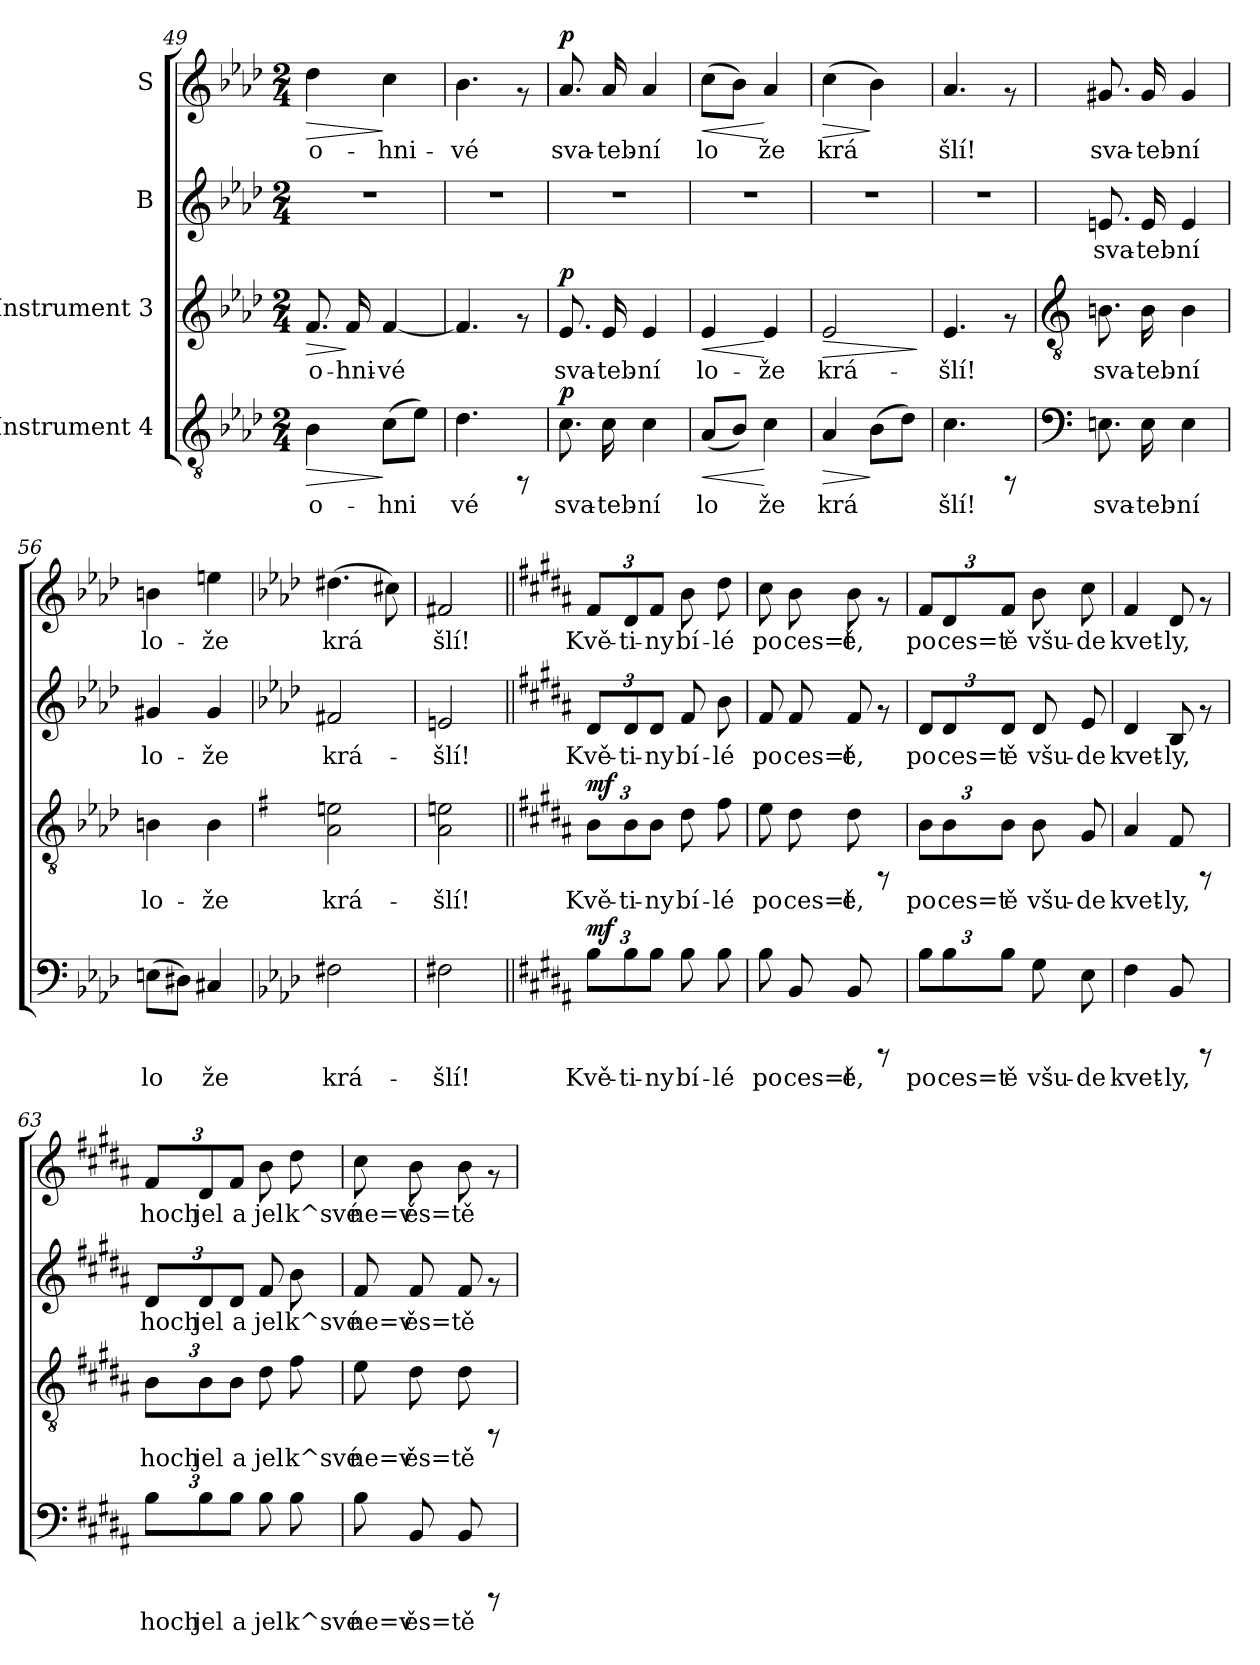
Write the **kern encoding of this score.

**kern	**text	**dynam	**kern	**text	**dynam	**kern	**text	**kern	**text	**dynam
*part4	*part4	*part4	*part3	*part3	*part3	*part2	*part2	*part1	*part1	*part1
*staff4	*staff4	*staff4	*staff3	*staff3	*staff3	*staff2	*staff2	*staff1	*staff1	*staff1
*I"Instrument 4	*	*	*I"Instrument 3	*	*	*I"B	*	*I"S	*	*
*clefGv2	*	*	*clefG2	*	*	*clefG2	*	*clefG2	*	*
*k[b-e-a-d-]	*	*	*k[b-e-a-d-]	*	*	*k[b-e-a-d-]	*	*k[b-e-a-d-]	*	*
*A-:	*	*	*A-:	*	*	*A-:	*	*A-:	*	*
*M2/4	*	*	*M2/4	*	*	*M2/4	*	*M2/4	*	*
=49	=49	=49	=49	=49	=49	=49	=49	=49	=49	=49
!	!LO:LY:b:rj	!LO:HP:b	!	!LO:LY:b:rj	!LO:HP:b	!	!	!	!LO:LY:b:rj	!LO:HP:b
4B-\	o-	>	8.f/	o-	>	2r	.	4dd-\	o-	>
!	!	!	!	!LO:LY:b:rj	!	!	!	!	!	!
.	.	.	16f/	-hni-	]	.	.	.	.	.
!	!LO:LY:b:rj	!	!	!LO:LY:b:rj	!	!	!	!	!LO:LY:b:rj	!
(>8c\L	-hni-	]	[<4f/	-vé	.	.	.	4cc\	-hni-	]
!	!LO:LY:b:rj	!	!	!	!	!	!	!	!	!
8e-\J)	--	.	.	.	.	.	.	.	.	.
=50	=50	=50	=50	=50	=50	=50	=50	=50	=50	=50
!	!LO:LY:b:rj	!	!	!LO:LY:b:rj	!	!	!	!	!LO:LY:b:rj	!
4.d-\	-vé	.	4.f/]	.	.	2r	.	4.b-\	-vé	.
8rFF	.	.	8rf	.	.	.	.	8rf	.	.
=51	=51	=51	=51	=51	=51	=51	=51	=51	=51	=51
!	!LO:LY:b:rj	!LO:DY:a	!	!LO:LY:b:rj	!LO:DY:a	!	!	!	!LO:LY:b:rj	!LO:DY:a
8.c\	sva-	p	8.e-/	sva-	p	2r	.	8.a-/	sva-	p
!	!LO:LY:b:rj	!	!	!LO:LY:b:rj	!	!	!	!	!LO:LY:b:rj	!
16c\	-teb-	.	16e-/	-teb-	.	.	.	16a-/	-teb-	.
!	!LO:LY:b:rj	!	!	!LO:LY:b:rj	!	!	!	!	!LO:LY:b:rj	!
4c\	-ní	.	4e-/	-ní	.	.	.	4a-/	-ní	.
=52	=52	=52	=52	=52	=52	=52	=52	=52	=52	=52
!	!LO:LY:b:rj	!LO:HP:b	!	!LO:LY:b:rj	!LO:HP:b	!	!	!	!LO:LY:b:rj	!LO:HP:b
(<8A-/L	lo-	<	4e-/	lo-	<	2r	.	(>8cc\L	lo-	<
!	!LO:LY:b:rj	!	!	!	!	!	!	!	!LO:LY:b:rj	!
8B-/J)	--	.	.	.	.	.	.	8b-\J)	--	.
!	!LO:LY:b:rj	!	!	!LO:LY:b:rj	!	!	!	!	!LO:LY:b:rj	!
4c\	-že	[	4e-/	-že	[	.	.	4a-/	-že	[
=53	=53	=53	=53	=53	=53	=53	=53	=53	=53	=53
!	!LO:LY:b:rj	!LO:HP:b	!	!LO:LY:b:rj	!LO:HP:b	!	!	!	!LO:LY:b:rj	!LO:HP:b
4A-/	krá-	>	2e-/	krá-	>	2r	.	(>4cc\	krá-	>
!	!LO:LY:b:rj	!	!	!	!	!	!	!	!LO:LY:b:rj	!
(>8B-\L	--	]	.	.	.	.	.	4b-\)	--	]
!	!LO:LY:b:rj	!	!	!	!	!	!	!	!	!
8d-\J)	--	.	.	.	.	.	.	.	.	.
.	.	.	.	.	]	.	.	.	.	.
=54	=54	=54	=54	=54	=54	=54	=54	=54	=54	=54
!	!LO:LY:b:rj	!	!	!LO:LY:b:rj	!	!	!	!	!LO:LY:b:rj	!
4.c\	-šlí!	.	4.e-/	-šlí!	.	2r	.	4.a-/	-šlí!	.
8rFF	.	.	8rf	.	.	.	.	8rf	.	.
!!LO:LB:g=z
=55	=55	=55	=55	=55	=55	=55	=55	=55	=55	=55
*clefF4	*	*	*clefGv2	*	*	*	*	*	*	*
!	!LO:LY:b:rj	!	!	!LO:LY:b:rj	!	!	!LO:LY:b:rj	!	!LO:LY:b:rj	!
8.En\	sva-	.	8.Bn\	sva-	.	8.en/	sva-	8.g#X/	sva-	.
!	!LO:LY:b:rj	!	!	!LO:LY:b:rj	!	!	!LO:LY:b:rj	!	!LO:LY:b:rj	!
16E\	-teb-	.	16B\	-teb-	.	16e/	-teb-	16g#/	-teb-	.
!	!LO:LY:b:rj	!	!	!LO:LY:b:rj	!	!	!LO:LY:b:rj	!	!LO:LY:b:rj	!
4E\	-ní	.	4B\	-ní	.	4e/	-ní	4g#/	-ní	.
=56	=56	=56	=56	=56	=56	=56	=56	=56	=56	=56
!	!LO:LY:b:rj	!	!	!LO:LY:b:rj	!	!	!LO:LY:b:rj	!	!LO:LY:b:rj	!
(>8En\L	lo-	.	4Bn\	lo-	.	4g#X/	lo-	4bn\	lo-	.
!	!LO:LY:b:rj	!	!	!	!	!	!	!	!	!
8D#X\J)	--	.	.	.	.	.	.	.	.	.
!	!LO:LY:b:rj	!	!	!LO:LY:b:rj	!	!	!LO:LY:b:rj	!	!LO:LY:b:rj	!
4C#X/	-že	.	4B\	-že	.	4g#/	-že	4een\	-že	.
=57	=57	=57	=57	=57	=57	=57	=57	=57	=57	=57
*	*	*	*k[f#]	*	*	*	*	*	*	*
*	*	*	*G:	*	*	*	*	*	*	*
!	!LO:LY:b:rj	!	!	!LO:LY:b:rj	!	!	!LO:LY:b:rj	!	!LO:LY:b:rj	!
2F#X\	krá-	.	2en\ 2A\	krá-	.	2f#X/	krá-	(>4.dd#X\	krá-	.
!	!	!	!	!	!	!	!	!	!LO:LY:b:rj	!
.	.	.	.	.	.	.	.	8cc#X\)	--	.
=58	=58	=58	=58	=58	=58	=58	=58	=58	=58	=58
!	!LO:LY:b:rj	!	!	!LO:LY:b:rj	!	!	!LO:LY:b:rj	!	!LO:LY:b:rj	!
2F#X\	-šlí!	.	2en\ 2A\	-šlí!	.	2en/	-šlí!	2f#X/	-šlí!	.
=59||	=59||	=59||	=59||	=59||	=59||	=59||	=59||	=59||	=59||	=59||
*k[f#c#g#d#a#]	*	*	*k[f#c#g#d#a#]	*	*	*k[f#c#g#d#a#]	*	*k[f#c#g#d#a#]	*	*
*B:	*	*	*B:	*	*	*B:	*	*B:	*	*
!	!LO:LY:b:rj	!LO:DY:a	!	!LO:LY:b:rj	!LO:DY:a	!	!LO:LY:b:rj	!	!LO:LY:b:rj	!LO:DY:a
!	!	!	!	!	!	!	!	!	!	!LO:DY:n=1:b
12B\L	Kvě-	mf	12B\L	Kvě-	mf	12d#/L	Kvě-	12f#/L	Kvě-	mf mf
!	!LO:LY:b:rj	!	!	!LO:LY:b:rj	!	!	!LO:LY:b:rj	!	!LO:LY:b:rj	!
12B\	-ti-	.	12B\	-ti-	.	12d#/	-ti-	12d#/	-ti-	.
!	!LO:LY:b:rj	!	!	!LO:LY:b:rj	!	!	!LO:LY:b:rj	!	!LO:LY:b:rj	!
12B\J	-ny	.	12B\J	-ny	.	12d#/J	-ny	12f#/J	-ny	.
!	!LO:LY:b:rj	!	!	!LO:LY:b:rj	!	!	!LO:LY:b:rj	!	!LO:LY:b:rj	!
8B\	bí-	.	8d#\	bí-	.	8f#/	bí-	8b\	bí-	.
!	!LO:LY:b:rj	!	!	!LO:LY:b:rj	!	!	!LO:LY:b:rj	!	!LO:LY:b:rj	!
8B\	-lé	.	8f#\	-lé	.	8b\	-lé	8dd#\	-lé	.
=60	=60	=60	=60	=60	=60	=60	=60	=60	=60	=60
!	!LO:LY:b:rj	!	!	!LO:LY:b:rj	!	!	!LO:LY:b:rj	!	!LO:LY:b:rj	!
8B\	po	.	8e\	po	.	8f#/	po	8cc#\	po	.
!	!LO:LY:b:rj	!	!	!LO:LY:b:rj	!	!	!LO:LY:b:rj	!	!LO:LY:b:rj	!
8BB/	ces=t	.	8d#\	ces=t	.	8f#/	ces=t	8b\	ces=t	.
!	!LO:LY:b:rj	!	!	!LO:LY:b:rj	!	!	!LO:LY:b:rj	!	!LO:LY:b:rj	!
8BB/	ě,	.	8d#\	ě,	.	8f#/	ě,	8b\	ě,	.
8rCCC	.	.	8rFF	.	.	8rf	.	8rf	.	.
!!LO:LB:g=z
=61	=61	=61	=61	=61	=61	=61	=61	=61	=61	=61
!	!LO:LY:b:rj	!	!	!LO:LY:b:rj	!	!	!LO:LY:b:rj	!	!LO:LY:b:rj	!
12B\L	po	.	12B\L	po	.	12d#/L	po	12f#/L	po	.
!	!LO:LY:b:rj	!	!	!LO:LY:b:rj	!	!	!LO:LY:b:rj	!	!LO:LY:b:rj	!
12B\	ces=t	.	12B\	ces=t	.	12d#/	ces=t	12d#/	ces=t	.
!	!LO:LY:b:rj	!	!	!LO:LY:b:rj	!	!	!LO:LY:b:rj	!	!LO:LY:b:rj	!
12B\J	ě	.	12B\J	ě	.	12d#/J	ě	12f#/J	ě	.
!	!LO:LY:b:rj	!	!	!LO:LY:b:rj	!	!	!LO:LY:b:rj	!	!LO:LY:b:rj	!
8G#\	všu-	.	8B\	všu-	.	8d#/	všu-	8b\	všu-	.
!	!LO:LY:b:rj	!	!	!LO:LY:b:rj	!	!	!LO:LY:b:rj	!	!LO:LY:b:rj	!
8E\	-de	.	8G#/	-de	.	8e/	-de	8cc#\	-de	.
=62	=62	=62	=62	=62	=62	=62	=62	=62	=62	=62
!	!LO:LY:b:rj	!	!	!LO:LY:b:rj	!	!	!LO:LY:b:rj	!	!LO:LY:b:rj	!
4F#\	kvet-	.	4A#/	kvet-	.	4d#/	kvet-	4f#/	kvet-	.
!	!LO:LY:b:rj	!	!	!LO:LY:b:rj	!	!	!LO:LY:b:rj	!	!LO:LY:b:rj	!
8BB/	-ly,	.	8F#/	-ly,	.	8B/	-ly,	8d#/	-ly,	.
8rCCC	.	.	8rFF	.	.	8rf	.	8rf	.	.
=63	=63	=63	=63	=63	=63	=63	=63	=63	=63	=63
!	!LO:LY:b:rj	!	!	!LO:LY:b:rj	!	!	!LO:LY:b:rj	!	!LO:LY:b:rj	!
12B\L	hoch	.	12B\L	hoch	.	12d#/L	hoch	12f#/L	hoch	.
!	!LO:LY:b:rj	!	!	!LO:LY:b:rj	!	!	!LO:LY:b:rj	!	!LO:LY:b:rj	!
12B\	jel	.	12B\	jel	.	12d#/	jel	12d#/	jel	.
!	!LO:LY:b:rj	!	!	!LO:LY:b:rj	!	!	!LO:LY:b:rj	!	!LO:LY:b:rj	!
12B\J	a	.	12B\J	a	.	12d#/J	a	12f#/J	a	.
!	!LO:LY:b:rj	!	!	!LO:LY:b:rj	!	!	!LO:LY:b:rj	!	!LO:LY:b:rj	!
8B\	jel	.	8d#\	jel	.	8f#/	jel	8b\	jel	.
!	!LO:LY:b:rj	!	!	!LO:LY:b:rj	!	!	!LO:LY:b:rj	!	!LO:LY:b:rj	!
8B\	k^své	.	8f#\	k^své	.	8b\	k^své	8dd#\	k^své	.
=64	=64	=64	=64	=64	=64	=64	=64	=64	=64	=64
!	!LO:LY:b:rj	!	!	!LO:LY:b:rj	!	!	!LO:LY:b:rj	!	!LO:LY:b:rj	!
8B\	ne=v	.	8e\	ne=v	.	8f#/	ne=v	8cc#\	ne=v	.
!	!LO:LY:b:rj	!	!	!LO:LY:b:rj	!	!	!LO:LY:b:rj	!	!LO:LY:b:rj	!
8BB/	ěs=t	.	8d#\	ěs=t	.	8f#/	ěs=t	8b\	ěs=t	.
!	!LO:LY:b:rj	!	!	!LO:LY:b:rj	!	!	!LO:LY:b:rj	!	!LO:LY:b:rj	!
8BB/	ě	.	8d#\	ě	.	8f#/	ě	8b\	ě	.
8rCCC	.	.	8rFF	.	.	8rf	.	8rf	.	.
=	=	=	=	=	=	=	=	=	=	=
*-	*-	*-	*-	*-	*-	*-	*-	*-	*-	*-
